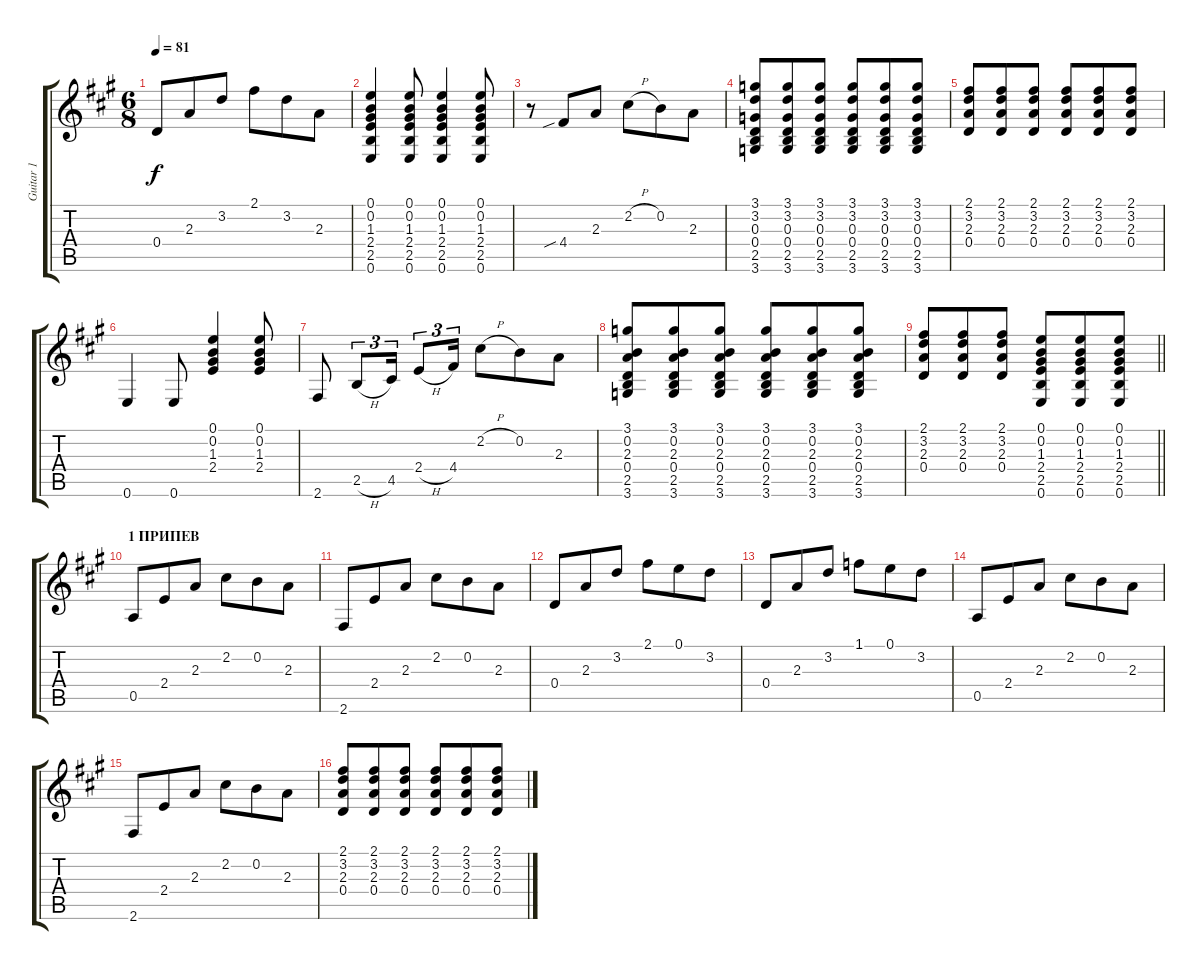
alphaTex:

\track ("Guitar 1" "Guitar 1") {instrument electricguitarclean}
\staff {score tabs}
\tuning (E4 B3 G3 D3 A2 E2) {hide}
\ts (6 8)
\tempo 81
\clef g2
\ks a
0.4.8{dy f} 2.3.8 3.2.8 2.1.8 3.2.8 2.3.8 |
(0.1 0.2 1.3 2.4 2.5 0.6).4 (0.1 0.2 1.3 2.4 2.5 0.6).8 (0.1 0.2 1.3 2.4 2.5 0.6).4 (0.1 0.2 1.3 2.4 2.5 0.6).8 |
r.8 4.4{sib}.8 2.3.8 2.2{h}.8 0.2.8 2.3.8 |
(3.1 3.2 0.3 0.4 2.5 3.6).8 (3.1 3.2 0.3 0.4 2.5 3.6).8 (3.1 3.2 0.3 0.4 2.5 3.6).8 (3.1 3.2 0.3 0.4 2.5 3.6).8 (3.1 3.2 0.3 0.4 2.5 3.6).8 (3.1 3.2 0.3 0.4 2.5 3.6).8 |
(2.1 3.2 2.3 0.4).8 (2.1 3.2 2.3 0.4).8 (2.1 3.2 2.3 0.4).8 (2.1 3.2 2.3 0.4).8 (2.1 3.2 2.3 0.4).8 (2.1 3.2 2.3 0.4).8 |
0.6.4 0.6.8 (0.1 0.2 1.3 2.4).4 (0.1 0.2 1.3 2.4).8 |
2.6.8 2.5{h}.8{tu (3 2)} 4.5.16{tu (3 2)} 2.4{h}.8{tu (3 2)} 4.4.16{tu (3 2)} 2.2{h}.8 0.2.8 2.3.8 |
(3.1 0.2 2.3 0.4 2.5 3.6).8 (3.1 0.2 2.3 0.4 2.5 3.6).8 (3.1 0.2 2.3 0.4 2.5 3.6).8 (3.1 0.2 2.3 0.4 2.5 3.6).8 (3.1 0.2 2.3 0.4 2.5 3.6).8 (3.1 0.2 2.3 0.4 2.5 3.6).8 |
\barLineRight lightlight
(2.1 3.2 2.3 0.4).8 (2.1 3.2 2.3 0.4).8 (2.1 3.2 2.3 0.4).8 (0.1 0.2 1.3 2.4 2.5 0.6).8 (0.1 0.2 1.3 2.4 2.5 0.6).8 (0.1 0.2 1.3 2.4 2.5 0.6).8 |
\section ("" "1 ПРИПЕВ")
0.5.8 2.4.8 2.3.8 2.2.8 0.2.8 2.3.8 |
2.6.8 2.4.8 2.3.8 2.2.8 0.2.8 2.3.8 |
0.4.8 2.3.8 3.2.8 2.1.8 0.1.8 3.2.8 |
0.4.8 2.3.8 3.2.8 1.1.8 0.1.8 3.2.8 |
0.5.8 2.4.8 2.3.8 2.2.8 0.2.8 2.3.8 |
2.6.8 2.4.8 2.3.8 2.2.8 0.2.8 2.3.8 |
(2.1 3.2 2.3 0.4).8 (2.1 3.2 2.3 0.4).8 (2.1 3.2 2.3 0.4).8 (2.1 3.2 2.3 0.4).8 (2.1 3.2 2.3 0.4).8 (2.1 3.2 2.3 0.4).8
